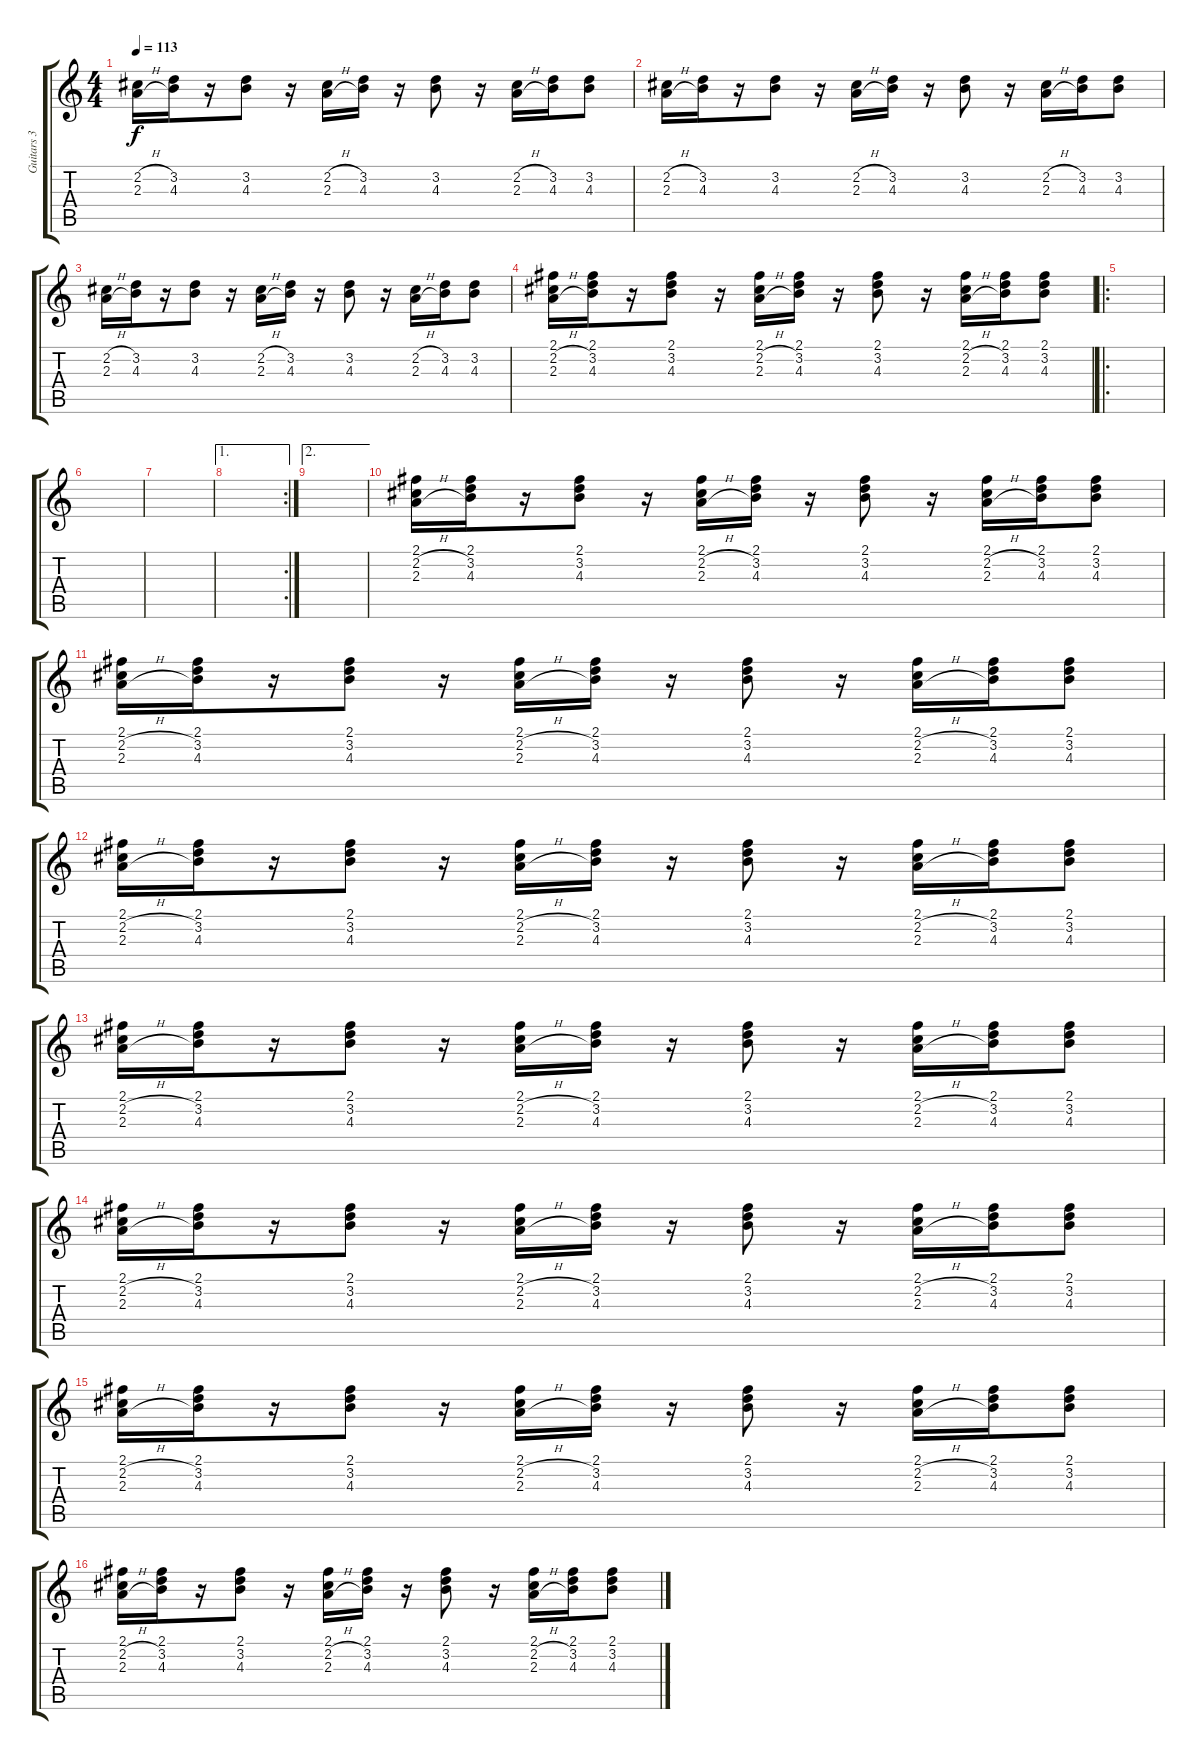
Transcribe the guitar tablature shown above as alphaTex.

\track ("Guitars 3" "Guitars 3") {instrument distortionguitar}
\staff {score tabs}
\tuning (E4 B3 G3 D3 A2 E2) {hide}
\ts (4 4)
\tempo 113
\clef g2
\ks c
(2.2{h} 2.3{h}).16{dy f volume 9 balance 0 instrument distortionguitar} (3.2 4.3).16 r.16 (3.2 4.3).8 r.16 (2.2{h} 2.3{h}).16 (3.2 4.3).16 r.16 (3.2 4.3).8 r.16 (2.2{h} 2.3{h}).16 (3.2 4.3).16 (3.2 4.3).8 |
(2.2{h} 2.3{h}).16{volume 10} (3.2 4.3).16 r.16 (3.2 4.3).8 r.16 (2.2{h} 2.3{h}).16 (3.2 4.3).16 r.16 (3.2 4.3).8 r.16 (2.2{h} 2.3{h}).16 (3.2 4.3).16 (3.2 4.3).8 |
(2.2{h} 2.3{h}).16{volume 11} (3.2 4.3).16 r.16 (3.2 4.3).8 r.16 (2.2{h} 2.3{h}).16 (3.2 4.3).16 r.16 (3.2 4.3).8 r.16 (2.2{h} 2.3{h}).16 (3.2 4.3).16 (3.2 4.3).8 |
(2.1 2.2{h} 2.3{h}).16{volume 13} (2.1 3.2 4.3).16 r.16 (2.1 3.2 4.3).8 r.16 (2.1 2.2{h} 2.3{h}).16 (2.1 3.2 4.3).16 r.16 (2.1 3.2 4.3).8 r.16 (2.1 2.2{h} 2.3{h}).16 (2.1 3.2 4.3).16 (2.1 3.2 4.3).8 |
\ro
|
|
|
\ae 1
\rc 2
|
\ae 2
|
(2.1 2.2{h} 2.3{h}).16{balance 0} (2.1 3.2 4.3).16 r.16 (2.1 3.2 4.3).8 r.16 (2.1 2.2{h} 2.3{h}).16 (2.1 3.2 4.3).16 r.16 (2.1 3.2 4.3).8 r.16 (2.1 2.2{h} 2.3{h}).16 (2.1 3.2 4.3).16 (2.1 3.2 4.3).8 |
(2.1 2.2{h} 2.3{h}).16 (2.1 3.2 4.3).16 r.16 (2.1 3.2 4.3).8 r.16 (2.1 2.2{h} 2.3{h}).16 (2.1 3.2 4.3).16 r.16 (2.1 3.2 4.3).8 r.16 (2.1 2.2{h} 2.3{h}).16 (2.1 3.2 4.3).16 (2.1 3.2 4.3).8 |
(2.1 2.2{h} 2.3{h}).16 (2.1 3.2 4.3).16 r.16 (2.1 3.2 4.3).8 r.16 (2.1 2.2{h} 2.3{h}).16 (2.1 3.2 4.3).16 r.16 (2.1 3.2 4.3).8 r.16 (2.1 2.2{h} 2.3{h}).16 (2.1 3.2 4.3).16 (2.1 3.2 4.3).8 |
(2.1 2.2{h} 2.3{h}).16 (2.1 3.2 4.3).16 r.16 (2.1 3.2 4.3).8 r.16 (2.1 2.2{h} 2.3{h}).16 (2.1 3.2 4.3).16 r.16 (2.1 3.2 4.3).8 r.16 (2.1 2.2{h} 2.3{h}).16 (2.1 3.2 4.3).16 (2.1 3.2 4.3).8 |
(2.1 2.2{h} 2.3{h}).16{balance 0} (2.1 3.2 4.3).16 r.16 (2.1 3.2 4.3).8 r.16 (2.1 2.2{h} 2.3{h}).16 (2.1 3.2 4.3).16 r.16 (2.1 3.2 4.3).8 r.16 (2.1 2.2{h} 2.3{h}).16 (2.1 3.2 4.3).16 (2.1 3.2 4.3).8 |
(2.1 2.2{h} 2.3{h}).16 (2.1 3.2 4.3).16 r.16 (2.1 3.2 4.3).8 r.16 (2.1 2.2{h} 2.3{h}).16 (2.1 3.2 4.3).16 r.16 (2.1 3.2 4.3).8 r.16 (2.1 2.2{h} 2.3{h}).16 (2.1 3.2 4.3).16 (2.1 3.2 4.3).8 |
(2.1 2.2{h} 2.3{h}).16 (2.1 3.2 4.3).16 r.16 (2.1 3.2 4.3).8 r.16 (2.1 2.2{h} 2.3{h}).16 (2.1 3.2 4.3).16 r.16 (2.1 3.2 4.3).8 r.16 (2.1 2.2{h} 2.3{h}).16 (2.1 3.2 4.3).16 (2.1 3.2 4.3).8
